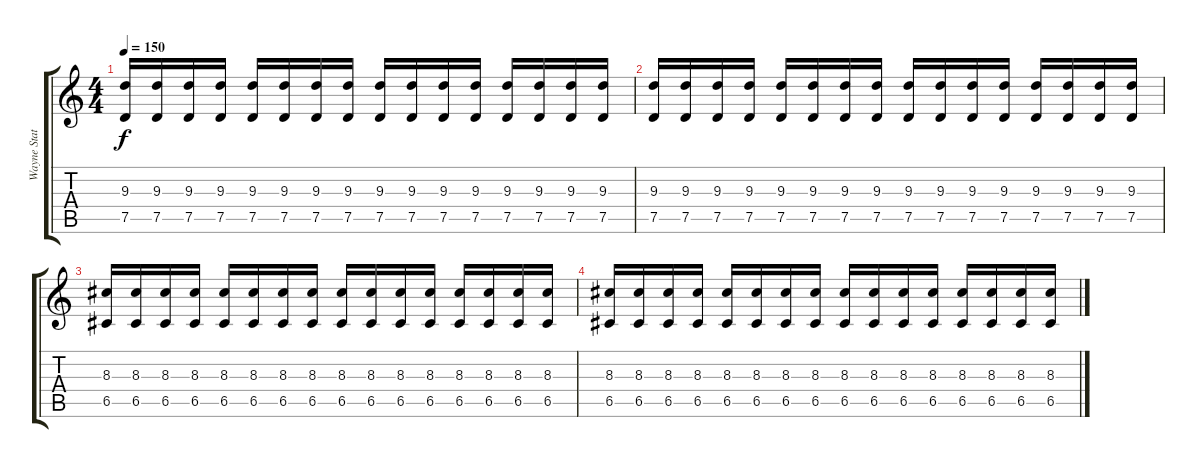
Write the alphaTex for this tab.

\track ("Wayne Static" "Wayne Stat") {instrument distortionguitar}
\staff {score tabs}
\tuning (D4 A3 F3 C3 G2 C2) {hide}
\ts (4 4)
\tempo 150
\clef g2
\ks c
(9.3 7.5).16{dy f volume 0} (9.3 7.5).16 (9.3 7.5).16 (9.3 7.5).16 (9.3 7.5).16 (9.3 7.5).16 (9.3 7.5).16 (9.3 7.5).16 (9.3 7.5).16 (9.3 7.5).16 (9.3 7.5).16 (9.3 7.5).16 (9.3 7.5).16 (9.3 7.5).16 (9.3 7.5).16 (9.3 7.5).16 |
(9.3 7.5).16 (9.3 7.5).16 (9.3 7.5).16 (9.3 7.5).16 (9.3 7.5).16 (9.3 7.5).16 (9.3 7.5).16 (9.3 7.5).16 (9.3 7.5).16 (9.3 7.5).16 (9.3 7.5).16 (9.3 7.5).16 (9.3 7.5).16 (9.3 7.5).16 (9.3 7.5).16 (9.3 7.5).16 |
(8.3 6.5).16 (8.3 6.5).16 (8.3 6.5).16 (8.3 6.5).16 (8.3 6.5).16 (8.3 6.5).16 (8.3 6.5).16 (8.3 6.5).16 (8.3 6.5).16 (8.3 6.5).16 (8.3 6.5).16 (8.3 6.5).16 (8.3 6.5).16 (8.3 6.5).16 (8.3 6.5).16 (8.3 6.5).16 |
(8.3 6.5).16 (8.3 6.5).16 (8.3 6.5).16 (8.3 6.5).16 (8.3 6.5).16 (8.3 6.5).16 (8.3 6.5).16 (8.3 6.5).16 (8.3 6.5).16 (8.3 6.5).16 (8.3 6.5).16 (8.3 6.5).16 (8.3 6.5).16 (8.3 6.5).16 (8.3 6.5).16 (8.3 6.5).16
